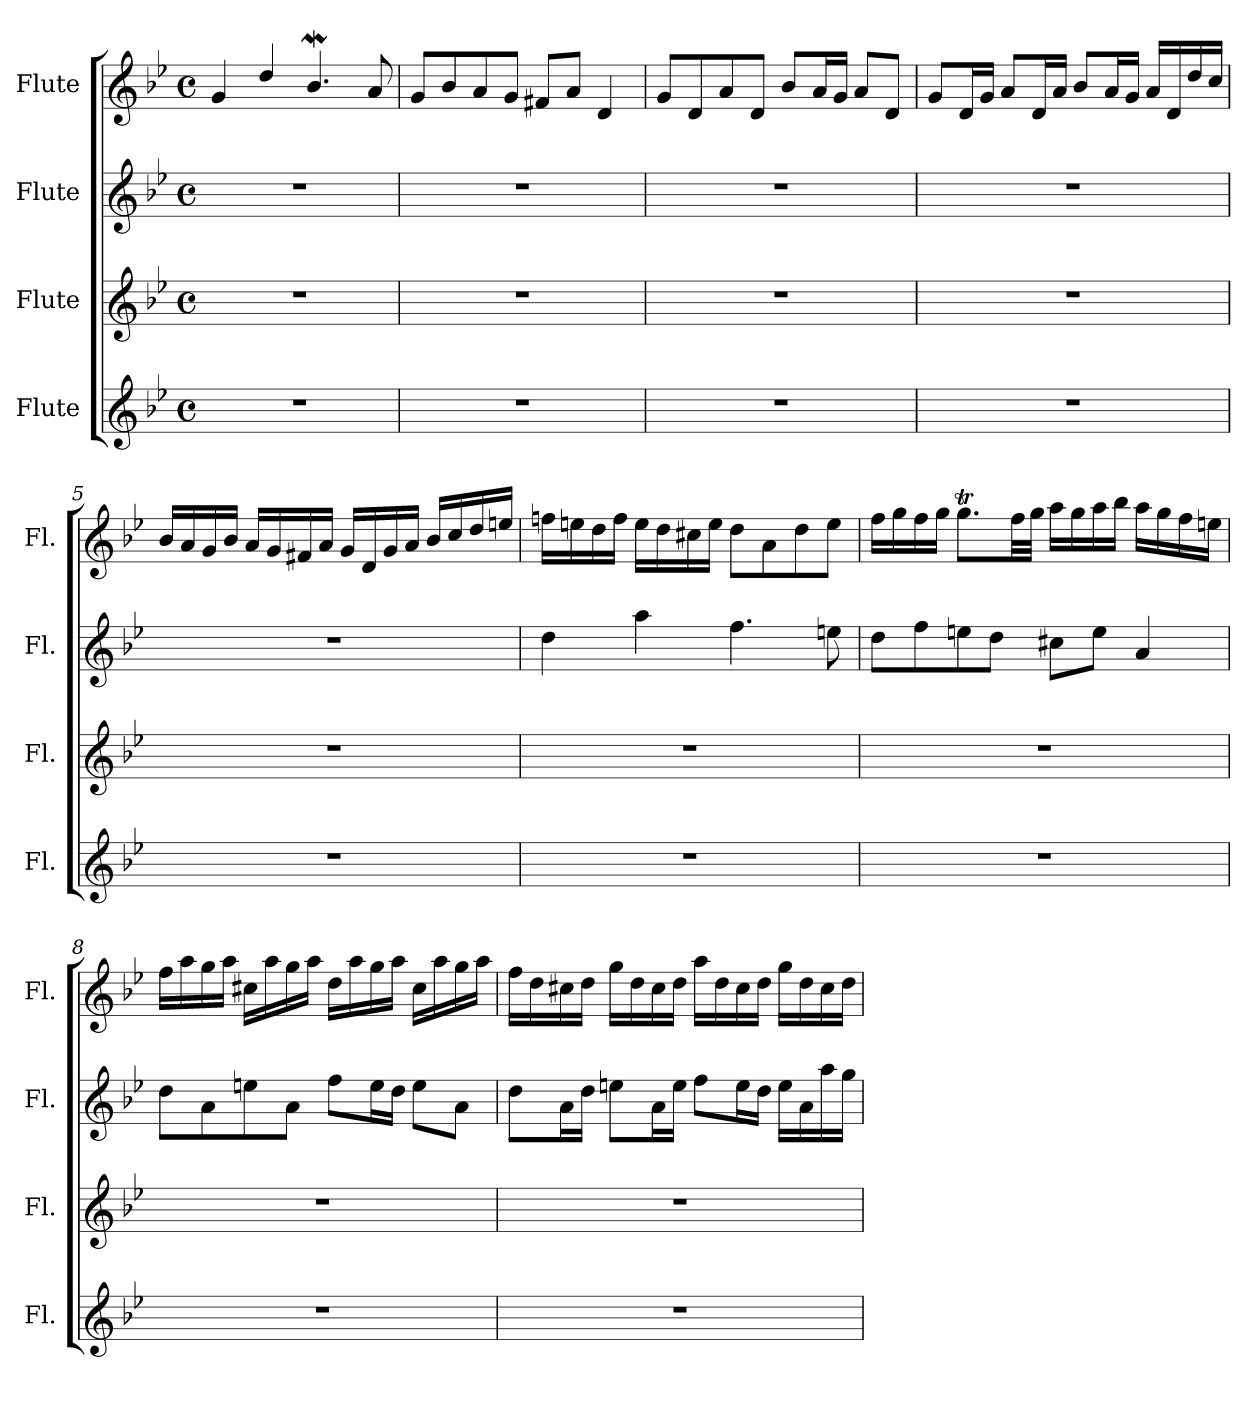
**kern	**kern	**kern	**kern
*part4	*part3	*part2	*part1
*staff4	*staff3	*staff2	*staff1
*I"Flute	*I"Flute	*I"Flute	*I"Flute
*I'Fl.	*I'Fl.	*I'Fl.	*I'Fl.
*clefG2	*clefG2	*clefG2	*clefG2
*k[b-e-]	*k[b-e-]	*k[b-e-]	*k[b-e-]
*M4/4	*M4/4	*M4/4	*M4/4
*met(c)	*met(c)	*met(c)	*met(c)
*MM80	*MM80	*MM80	*MM80
=1	=1	=1	=1
1r	1r	1r	4g/
.	.	.	4dd/
.	.	.	4.b-w/
.	.	.	8a/
=2	=2	=2	=2
1r	1r	1r	8g/L
.	.	.	8b-/
.	.	.	8a/
.	.	.	8g/J
.	.	.	8f#X/L
.	.	.	8a/J
.	.	.	4d/
=3	=3	=3	=3
1r	1r	1r	8g/L
.	.	.	8d/
.	.	.	8a/
.	.	.	8d/J
.	.	.	8b-/L
.	.	.	16a/L
.	.	.	16g/JJ
.	.	.	8a/L
.	.	.	8d/J
=4	=4	=4	=4
1r	1r	1r	8g/L
.	.	.	16d/L
.	.	.	16g/JJ
.	.	.	8a/L
.	.	.	16d/L
.	.	.	16a/JJ
.	.	.	8b-/L
.	.	.	16a/L
.	.	.	16g/JJ
.	.	.	16a/LL
.	.	.	16d/
.	.	.	16dd/
.	.	.	16cc/JJ
!!LO:LB:g=z
=5	=5	=5	=5
1r	1r	1r	16b-/LL
.	.	.	16a/
.	.	.	16g/
.	.	.	16b-/JJ
.	.	.	16a/LL
.	.	.	16g/
.	.	.	16f#X/
.	.	.	16a/JJ
.	.	.	16g/LL
.	.	.	16d/
.	.	.	16g/
.	.	.	16a/JJ
.	.	.	16b-/LL
.	.	.	16cc/
.	.	.	16dd/
.	.	.	16een/JJ
=6	=6	=6	=6
1r	1r	4dd\	16ffn\LL
.	.	.	16een\
.	.	.	16dd\
.	.	.	16ff\JJ
.	.	4aa\	16ee\LL
.	.	.	16dd\
.	.	.	16cc#X\
.	.	.	16ee\JJ
.	.	4.ff\	8dd\L
.	.	.	8a\
.	.	.	8dd\
.	.	8een\	8ee\J
!!LO:LB:g=z
=7	=7	=7	=7
1r	1r	8dd\L	16ff\LL
.	.	.	16gg\
.	.	8ff\	16ff\
.	.	.	16gg\JJ
.	.	8een\	8.ggT\L
.	.	8dd\J	.
.	.	.	32ff\LL
.	.	.	32gg\JJJ
.	.	8cc#X\L	16aa\LL
.	.	.	16gg\
.	.	8ee\J	16aa\
.	.	.	16bb-\JJ
.	.	4a/	16aa\LL
.	.	.	16gg\
.	.	.	16ff\
.	.	.	16een\JJ
=8	=8	=8	=8
1r	1r	8dd\L	16ff\LL
.	.	.	16aa\
.	.	8a\	16gg\
.	.	.	16aa\JJ
.	.	8een\	16cc#X\LL
.	.	.	16aa\
.	.	8a\J	16gg\
.	.	.	16aa\JJ
.	.	8ff\L	16dd\LL
.	.	.	16aa\
.	.	16ee\L	16gg\
.	.	16dd\JJ	16aa\JJ
.	.	8ee\L	16cc#\LL
.	.	.	16aa\
.	.	8a\J	16gg\
.	.	.	16aa\JJ
!!LO:PB:g=z
=9	=9	=9	=9
1r	1r	8dd\L	16ff\LL
.	.	.	16dd\
.	.	16a\L	16cc#X\
.	.	16dd\JJ	16dd\JJ
.	.	8een\L	16gg\LL
.	.	.	16dd\
.	.	16a\L	16cc#\
.	.	16ee\JJ	16dd\JJ
.	.	8ff\L	16aa\LL
.	.	.	16dd\
.	.	16ee\L	16cc#\
.	.	16dd\JJ	16dd\JJ
.	.	16ee\LL	16gg\LL
.	.	16a\	16dd\
.	.	16aa\	16cc#\
.	.	16gg\JJ	16dd\JJ
=	=	=	=
*-	*-	*-	*-
